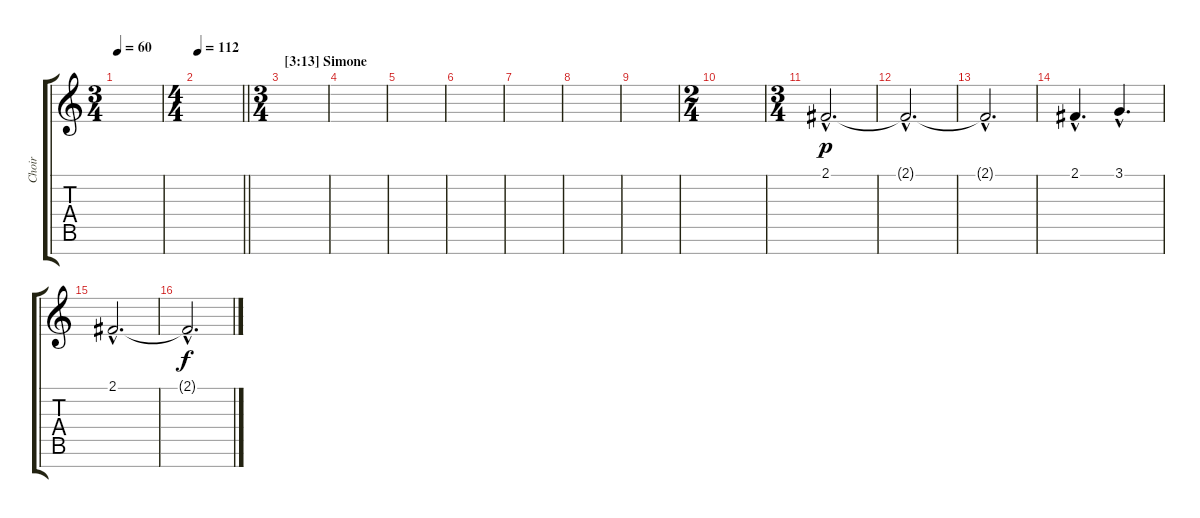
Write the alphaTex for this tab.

\track ("Choir" "Choir") {instrument choiraahs}
\staff {score tabs}
\tuning (E4 B3 G3 D3 A2 E2 B1) {hide}
\ts (3 4)
\tempo 60
\clef g2
\ks c
|
\ts (4 4)
\tempo 112
\barLineRight lightlight
|
\ts (3 4)
\section ("" "[3:13] Simone")
|
|
|
|
|
|
|
\ts (2 4)
|
\ts (3 4)
2.1{hac}.2{d dy p} |
2.1{hac t}.2{d} |
2.1{hac t}.2{d} |
2.1{hac}.4{d} 3.1{hac}.4{d} |
2.1{hac}.2{d} |
2.1{hac t}.2{d dy f}
